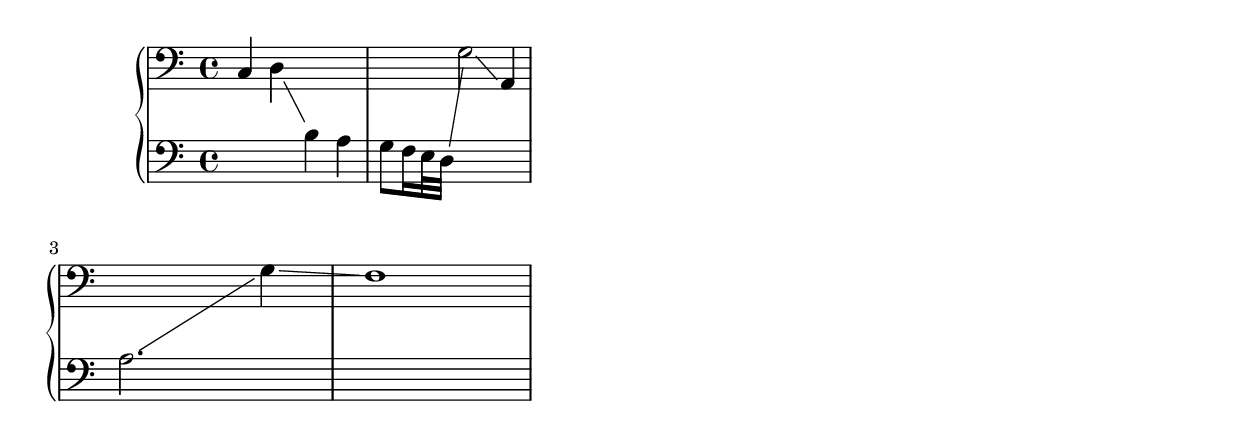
\version "2.2.0"

\header {
texidoc = "Note head lines (e.g. glissando)
run between centers of the note heads."
}

su = \notes{ \change Staff = up}
sd = \notes{ \change Staff = down}

\score {
    \context PianoStaff
        \notes <<
	\context Staff = up   {
            \set PianoStaff.connectArpeggios = ##t
	    \showStaffSwitch
	    \clef F
	    c4 d \sd b a g8 f16 e32 d \su g2 \glissando a,4 \sd \break a2. \su g4 \glissando f1
	}
	\context Staff = down {
	    \clef F s1*4
	}
    >>
\paper {
    linewidth = 8.0 \cm
}
}


